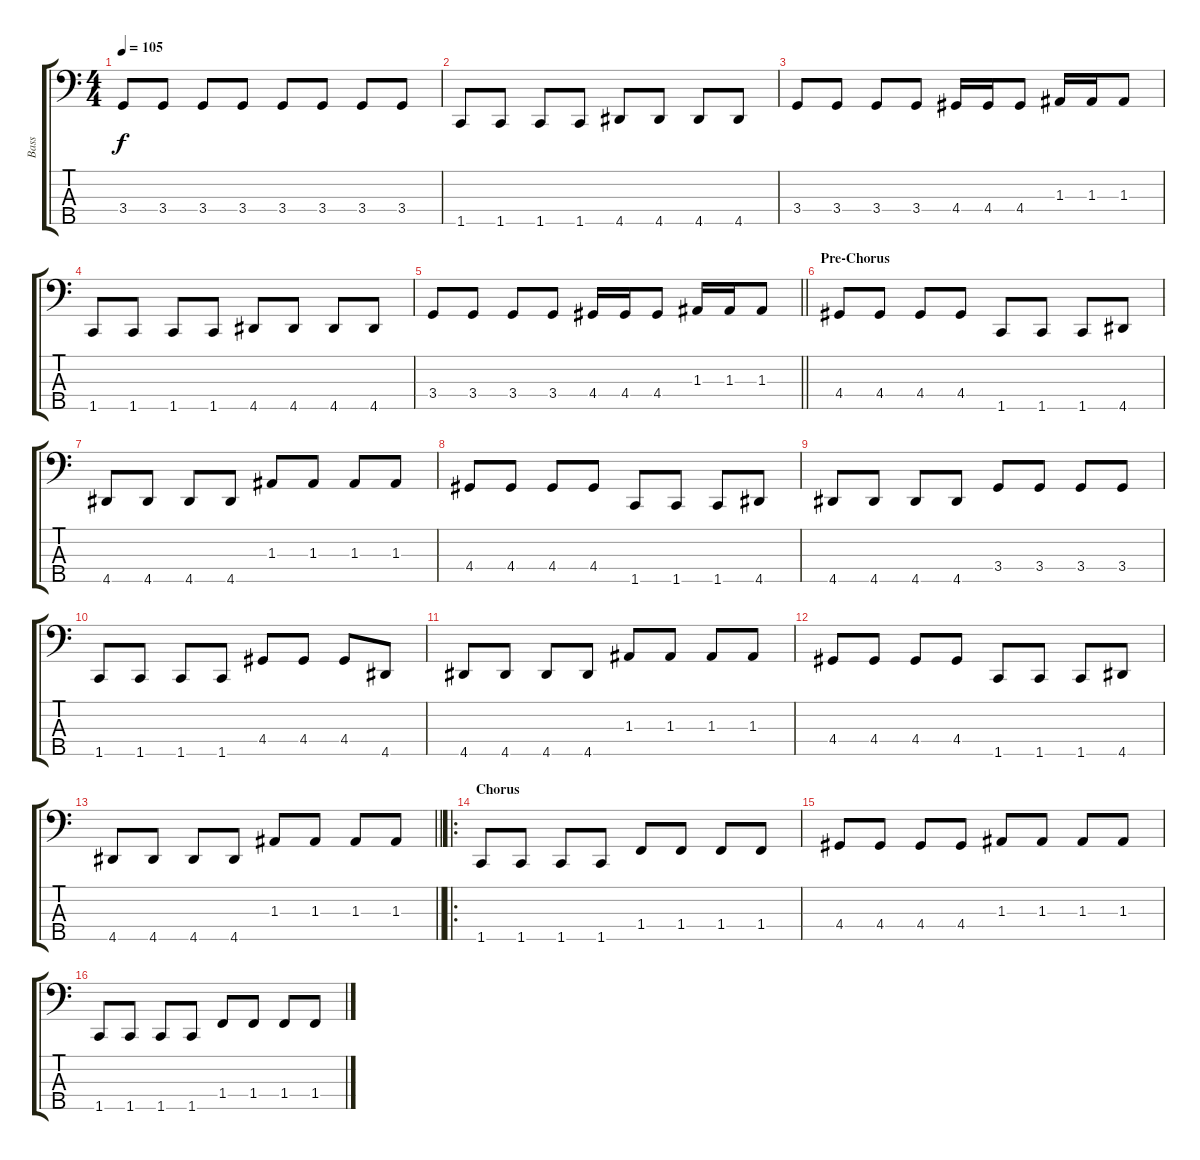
\track ("Bass" "Bass") {instrument electricbassfinger}
\staff {score tabs}
\tuning (G2 D2 A1 E1 B0) {hide}
\ts (4 4)
\tempo 105
\clef f4
\ks c
3.4.8{dy f} 3.4.8 3.4.8 3.4.8 3.4.8 3.4.8 3.4.8 3.4.8 |
1.5.8 1.5.8 1.5.8 1.5.8 4.5.8 4.5.8 4.5.8 4.5.8 |
3.4.8 3.4.8 3.4.8 3.4.8 4.4.16 4.4.16 4.4.8 1.3.16 1.3.16 1.3.8 |
1.5.8 1.5.8 1.5.8 1.5.8 4.5.8 4.5.8 4.5.8 4.5.8 |
\barLineRight lightlight
3.4.8 3.4.8 3.4.8 3.4.8 4.4.16 4.4.16 4.4.8 1.3.16 1.3.16 1.3.8 |
\section ("" "Pre-Chorus")
4.4.8 4.4.8 4.4.8 4.4.8 1.5.8 1.5.8 1.5.8 4.5.8 |
4.5.8 4.5.8 4.5.8 4.5.8 1.3.8 1.3.8 1.3.8 1.3.8 |
4.4.8 4.4.8 4.4.8 4.4.8 1.5.8 1.5.8 1.5.8 4.5.8 |
4.5.8 4.5.8 4.5.8 4.5.8 3.4.8 3.4.8 3.4.8 3.4.8 |
1.5.8 1.5.8 1.5.8 1.5.8 4.4.8 4.4.8 4.4.8 4.5.8 |
4.5.8 4.5.8 4.5.8 4.5.8 1.3.8 1.3.8 1.3.8 1.3.8 |
4.4.8 4.4.8 4.4.8 4.4.8 1.5.8 1.5.8 1.5.8 4.5.8 |
\barLineRight lightlight
4.5.8 4.5.8 4.5.8 4.5.8 1.3.8 1.3.8 1.3.8 1.3.8 |
\ro
\section ("" "Chorus")
1.5.8 1.5.8 1.5.8 1.5.8 1.4.8 1.4.8 1.4.8 1.4.8 |
4.4.8 4.4.8 4.4.8 4.4.8 1.3.8 1.3.8 1.3.8 1.3.8 |
1.5.8 1.5.8 1.5.8 1.5.8 1.4.8 1.4.8 1.4.8 1.4.8
